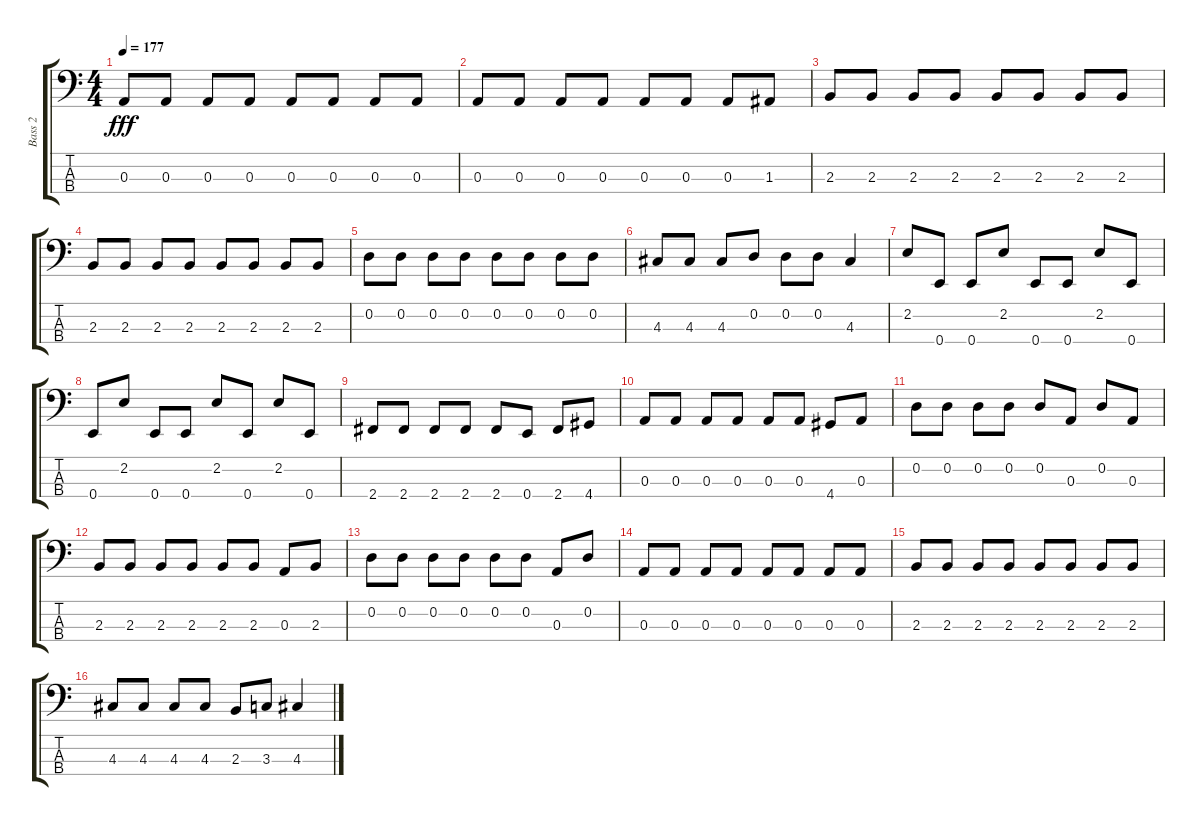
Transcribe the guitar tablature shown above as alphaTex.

\track ("Bass 2" "Bass 2") {instrument electricbasspick}
\staff {score tabs}
\tuning (G2 D2 A1 E1) {hide}
\ts (4 4)
\tempo 177
\clef f4
\ks c
0.3.8{dy fff} 0.3.8 0.3.8 0.3.8 0.3.8 0.3.8 0.3.8 0.3.8 |
0.3.8 0.3.8 0.3.8 0.3.8 0.3.8 0.3.8 0.3.8 1.3.8 |
2.3.8 2.3.8 2.3.8 2.3.8 2.3.8 2.3.8 2.3.8 2.3.8 |
2.3.8 2.3.8 2.3.8 2.3.8 2.3.8 2.3.8 2.3.8 2.3.8 |
0.2.8 0.2.8 0.2.8 0.2.8 0.2.8 0.2.8 0.2.8 0.2.8 |
4.3.8 4.3.8 4.3.8 0.2.8 0.2.8 0.2.8 4.3.4 |
2.2.8 0.4.8 0.4.8 2.2.8 0.4.8 0.4.8 2.2.8 0.4.8 |
0.4.8 2.2.8 0.4.8 0.4.8 2.2.8 0.4.8 2.2.8 0.4.8 |
2.4.8 2.4.8 2.4.8 2.4.8 2.4.8 0.4.8 2.4.8 4.4.8 |
0.3.8 0.3.8 0.3.8 0.3.8 0.3.8 0.3.8 4.4.8 0.3.8 |
0.2.8 0.2.8 0.2.8 0.2.8 0.2.8 0.3.8 0.2.8 0.3.8 |
2.3.8 2.3.8 2.3.8 2.3.8 2.3.8 2.3.8 0.3.8 2.3.8 |
0.2.8 0.2.8 0.2.8 0.2.8 0.2.8 0.2.8 0.3.8 0.2.8 |
0.3.8 0.3.8 0.3.8 0.3.8 0.3.8 0.3.8 0.3.8 0.3.8 |
2.3.8 2.3.8 2.3.8 2.3.8 2.3.8 2.3.8 2.3.8 2.3.8 |
4.3.8 4.3.8 4.3.8 4.3.8 2.3.8 3.3.8 4.3.4
